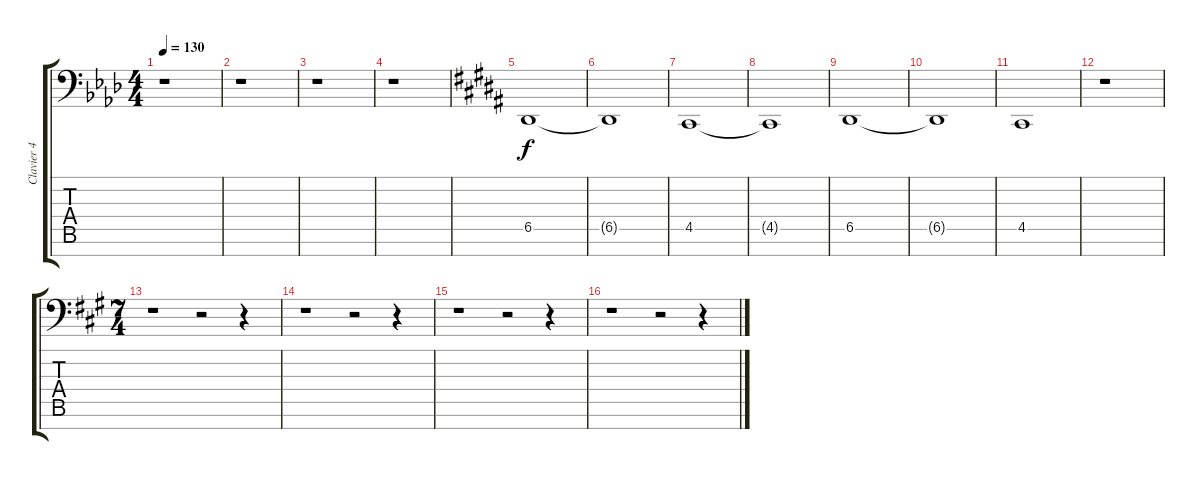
\track ("Clavier 4" "Clavier 4") {instrument stringensemble1}
\staff {score tabs}
\tuning (E3 B2 G2 D2 A1 E1 B0) {hide}
\ts (4 4)
\tempo 130
\clef f4
\ks ab
r.1{dy f} |
r.1 |
r.1 |
r.1 |
\ks b
6.5.1{instrument pad3polysynth} |
6.5{t}.1 |
4.5.1 |
4.5{t}.1 |
6.5.1 |
6.5{t}.1 |
4.5.1 |
r.1 |
\ts (7 4)
\ks a
r.1 r.2 r.4 |
r.1 r.2 r.4 |
r.1 r.2 r.4 |
r.1 r.2 r.4
